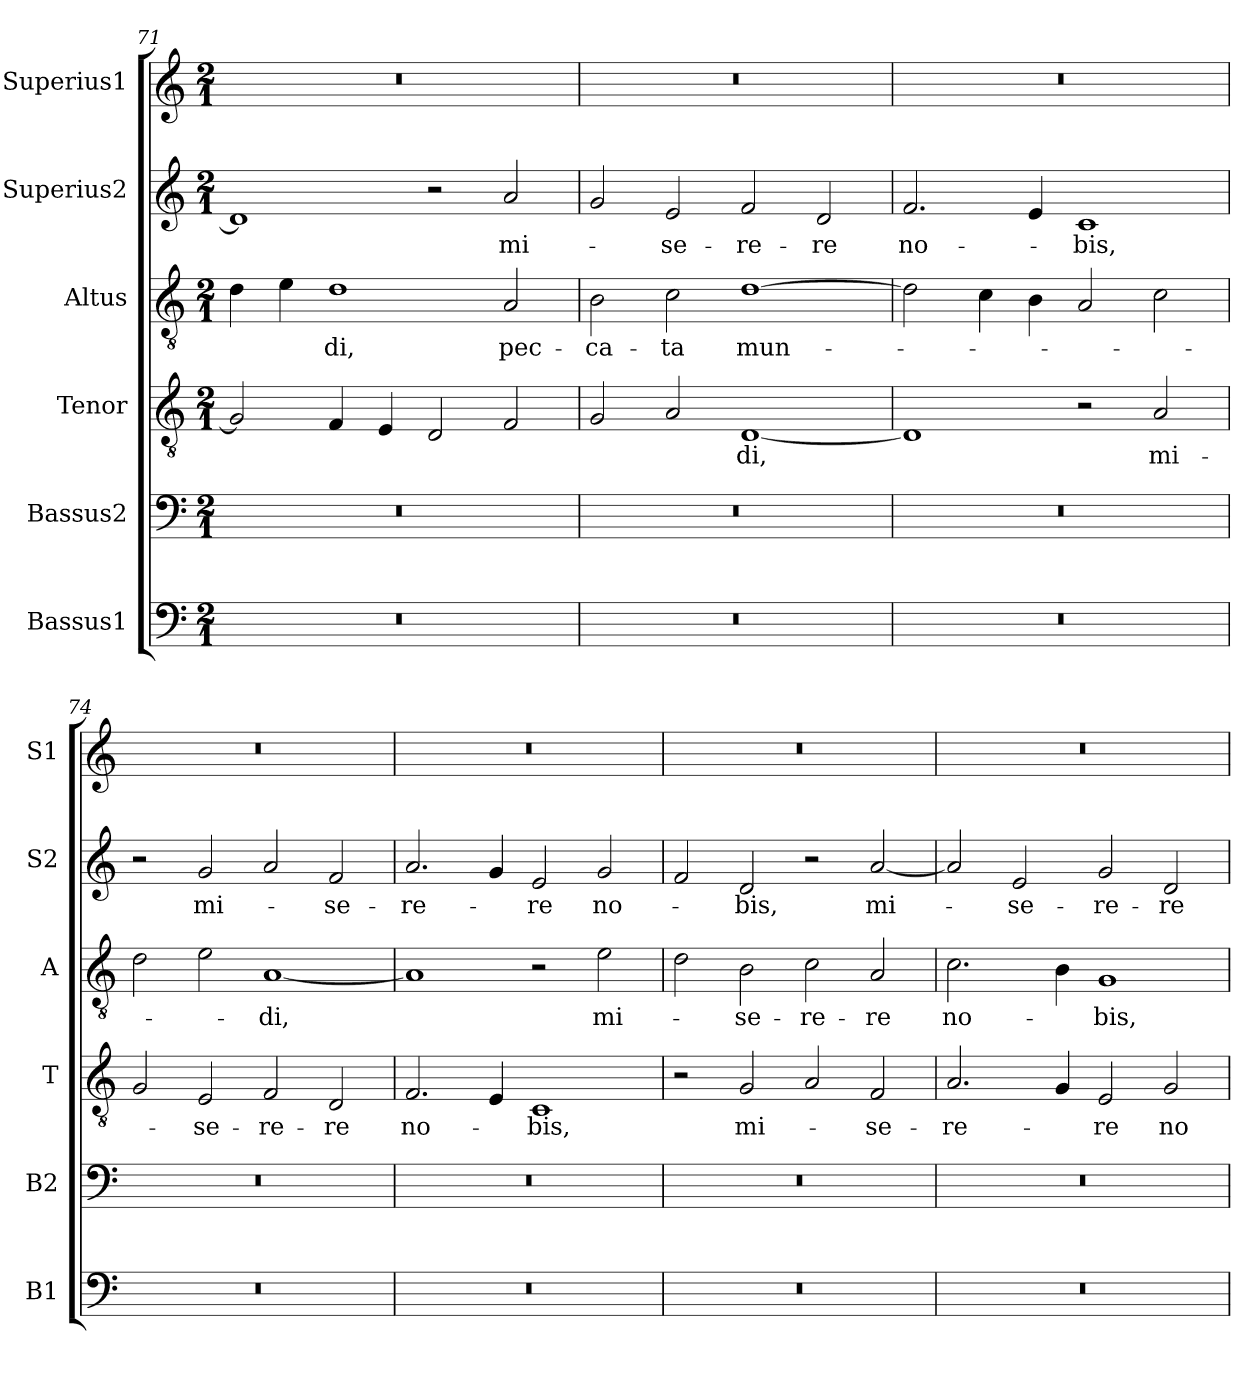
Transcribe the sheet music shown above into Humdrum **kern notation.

**kern	**kern	**kern	**text	**kern	**text	**kern	**text	**kern
*part6	*part5	*part4	*part4	*part3	*part3	*part2	*part2	*part1
*staff6	*staff5	*staff4	*staff4	*staff3	*staff3	*staff2	*staff2	*staff1
*I"Bassus1	*I"Bassus2	*I"Tenor	*	*I"Altus	*	*I"Superius2	*	*I"Superius1
*I'B1	*I'B2	*I'T	*	*I'A	*	*I'S2	*	*I'S1
*clefF4	*clefF4	*clefGv2	*	*clefGv2	*	*clefG2	*	*clefG2
*k[]	*k[]	*k[]	*	*k[]	*	*k[]	*	*k[]
*M2/1	*M2/1	*M2/1	*	*M2/1	*	*M2/1	*	*M2/1
=71	=71	=71	=71	=71	=71	=71	=71	=71
0r	0r	2G/]	.	4d\	.	1d]	.	0r
.	.	.	.	4e\	.	.	.	.
.	.	4F/	.	1d	-di,	.	.	.
.	.	4E/	.	.	.	.	.	.
.	.	2D/	.	.	.	2r	.	.
.	.	2F/	.	2A/	pec-	2a/	mi-	.
=72	=72	=72	=72	=72	=72	=72	=72	=72
0r	0r	2G/	.	2B\	-ca-	2g/	.	0r
.	.	2A/	.	2c\	-ta	2e/	-se-	.
.	.	[1D	-di,	[1d	mun-	2f/	-re-	.
.	.	.	.	.	.	2d/	-re	.
=73	=73	=73	=73	=73	=73	=73	=73	=73
0r	0r	1D]	.	2d\]	.	2.f/	no-	0r
.	.	.	.	4c\	.	.	.	.
.	.	.	.	4B\	.	4e/	.	.
.	.	2r	.	2A/	.	1c	-bis,	.
.	.	2A/	mi-	2c\	.	.	.	.
=74	=74	=74	=74	=74	=74	=74	=74	=74
0r	0r	2G/	.	2d\	.	2r	.	0r
.	.	2E/	-se-	2e\	.	2g/	mi-	.
.	.	2F/	-re-	[1A	-di,	2a/	.	.
.	.	2D/	-re	.	.	2f/	-se-	.
=75	=75	=75	=75	=75	=75	=75	=75	=75
0r	0r	2.F/	no-	1A]	.	2.a/	-re-	0r
.	.	4E/	.	.	.	4g/	.	.
.	.	1C	-bis,	2r	.	2e/	-re	.
.	.	.	.	2e\	mi-	2g/	no-	.
=76	=76	=76	=76	=76	=76	=76	=76	=76
0r	0r	2r	.	2d\	.	2f/	.	0r
.	.	2G/	mi-	2B\	-se-	2d/	-bis,	.
.	.	2A/	.	2c\	-re-	2r	.	.
.	.	2F/	-se-	2A/	-re	[2a/	mi-	.
=77	=77	=77	=77	=77	=77	=77	=77	=77
0r	0r	2.A/	-re-	2.c\	no-	2a/]	.	0r
.	.	.	.	.	.	2e/	-se-	.
.	.	4G/	.	4B\	.	.	.	.
.	.	2E/	-re	1G	-bis,	2g/	-re-	.
.	.	2G/	no-	.	.	2d/	-re	.
=	=	=	=	=	=	=	=	=
*-	*-	*-	*-	*-	*-	*-	*-	*-
